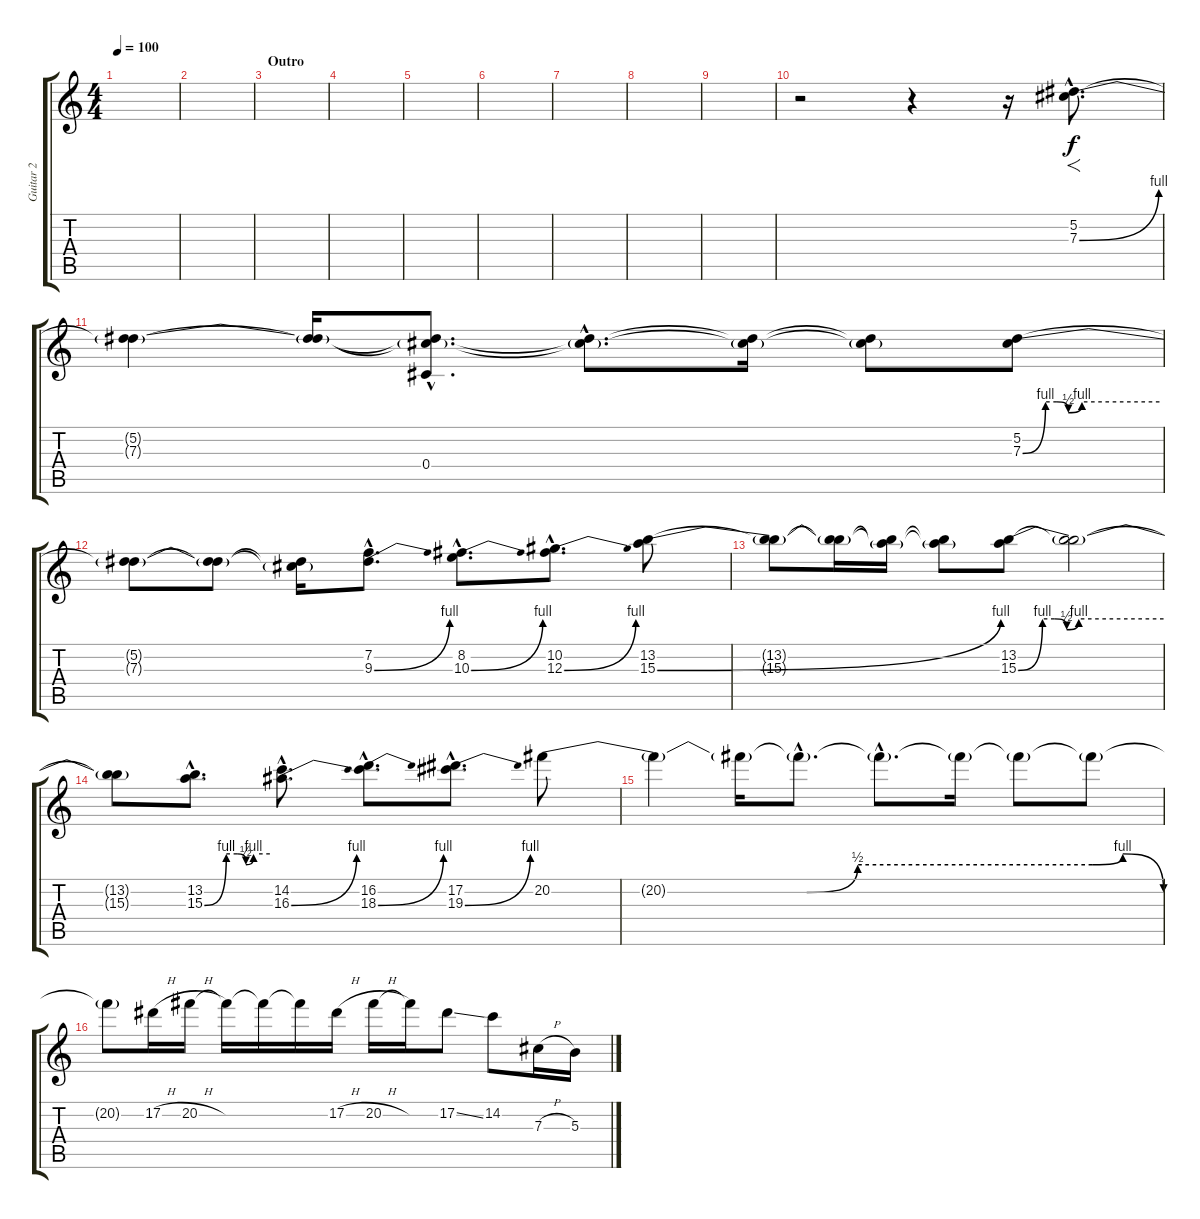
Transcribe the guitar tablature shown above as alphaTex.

\track ("Guitar 2" "Guitar 2") {instrument overdrivenguitar}
\staff {score tabs}
\tuning (Eb4 Bb3 Gb3 Db3 Ab2 Eb2) {hide}
\ts (4 4)
\tempo 100
\clef g2
\ks c
|
|
\section ("" "Outro")
|
|
|
|
|
|
|
r.2 r.4 r.16 (5.2{hac} 7.3{be (bend 0 0 60 4) hac}).8{f d} |
(5.2{t} 7.3{t}).4 (5.2{t} 7.3{t}).16 (5.2{hac t} 7.3{hac t} 0.4{hac}).8{d} (5.2{hac t} 7.3{hac t}).8{d} (5.2{t} 7.3{t}).16 (5.2{t} 7.3{t}).8 (5.2 7.3{be (custom 0 0 10 4 15 4 20 2 26 4 60 4)}).8 |
(5.2{t} 7.3{t}).8 (5.2{t} 7.3{t}).8 (5.2{t} 7.3{t}).16 (7.2{hac} 9.3{be (bend 0 0 60 4) hac}).8{d} (8.2{hac} 10.3{be (bend 0 0 60 4) hac}).8{d} (10.2{hac} 12.3{be (bend 0 0 60 4) hac}).8{d} (13.2 15.3{be (bend 0 0 60 4)}).8 |
(13.2{t} 15.3{t}).8 (13.2{t} 15.3{t}).16 (13.2{t} 15.3{t}).16 (13.2{t} 15.3{t}).8 (13.2 15.3{be (custom 0 0 10 4 15 4 20 2 25 4 60 4)}).8 (13.2{t} 15.3{t}).2 |
(13.2{t} 15.3{t}).8{volume 10} (13.2{hac} 15.3{be (custom 0 0 20 4 30 4 38 2 45 4 60 4) hac}).8{d} (14.2{hac} 16.3{be (bend 0 0 60 4) hac}).8{d} (16.2{hac} 18.3{be (bend 0 0 60 4) hac}).8{d} (17.2{hac} 19.3{be (bend 0 0 60 4) hac}).8{d} 20.2{be (custom 0 0 25 0 30 2 53 2 56 4 60 0)}.8 |
20.2{t}.4 20.2{t}.16 20.2{hac t}.8{d} 20.2{hac t}.8{d} 20.2{t}.16 20.2{t}.8 20.2{t}.8 |
20.2{t}.8{volume 6} 17.2{h}.16 20.2{h}.16 20.2{t}.16 20.2{t}.16 20.2{t}.16 17.2{h}.16 20.2{h}.16 20.2{t}.16 17.2{ss}.8 14.2.8 7.3{h}.16 5.3{h}.16
